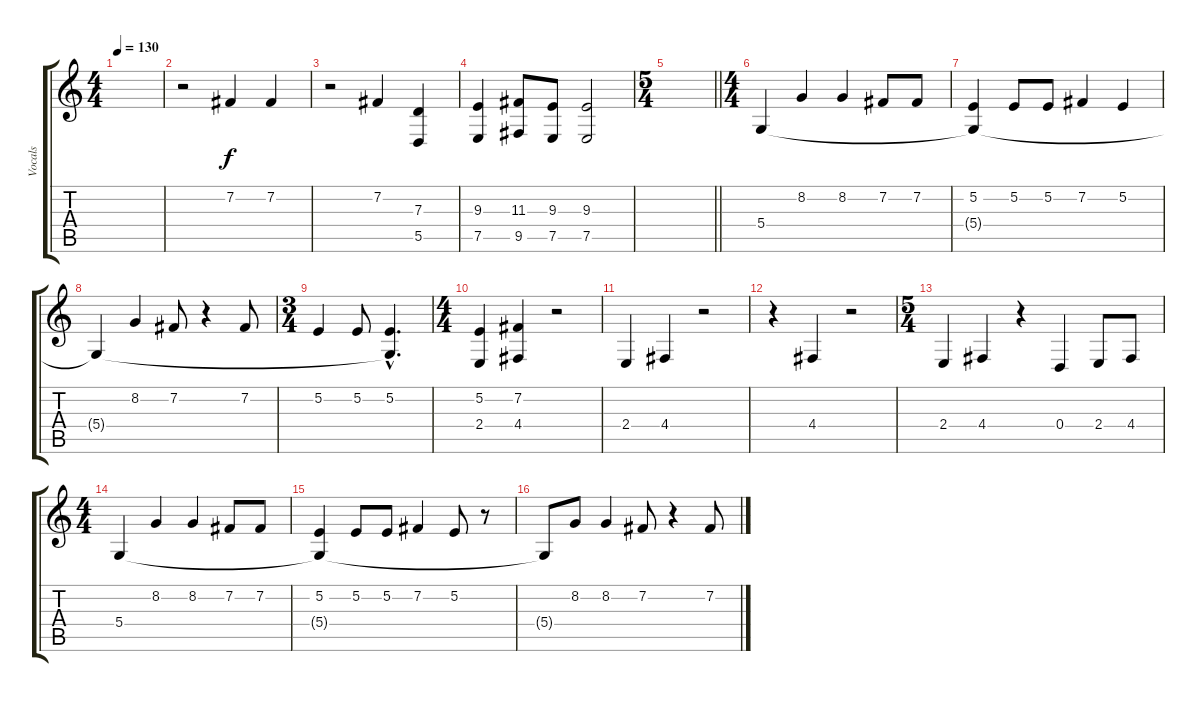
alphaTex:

\track ("Vocals" "Vocals") {instrument choiraahs}
\staff {score tabs}
\tuning (E4 B3 G3 D3 A2 D2) {hide}
\ts (4 4)
\tempo 130
\clef g2
\ks c
|
r.2 7.2.4 7.2.4 |
r.2 7.2.4 (7.3 5.5).4 |
(9.3 7.5).4 (11.3 9.5).8 (9.3 7.5).8 (9.3 7.5).2 |
\ts (5 4)
\barLineRight lightlight
|
\ts (4 4)
5.4.4 8.2.4 8.2.4 7.2.8 7.2.8 |
(5.2 5.4{t}).4 5.2.8 5.2.8 7.2.4 5.2.4 |
5.4{t}.4 8.2.4 7.2.8 r.4 7.2.8 |
\ts (3 4)
5.2.4 5.2.8 (5.2{hac} 5.4{hac t}).4{d} |
\ts (4 4)
(5.2 2.4).4 (7.2 4.4).4 r.2 |
2.4.4 4.4.4 r.2 |
r.4 4.4.4 r.2 |
\ts (5 4)
2.4.4 4.4.4 r.4 0.4.4 2.4.8 4.4.8 |
\ts (4 4)
5.4.4 8.2.4 8.2.4 7.2.8 7.2.8 |
(5.2 5.4{t}).4 5.2.8 5.2.8 7.2.4 5.2.8 r.8 |
5.4{t}.8 8.2.8 8.2.4 7.2.8 r.4 7.2.8
